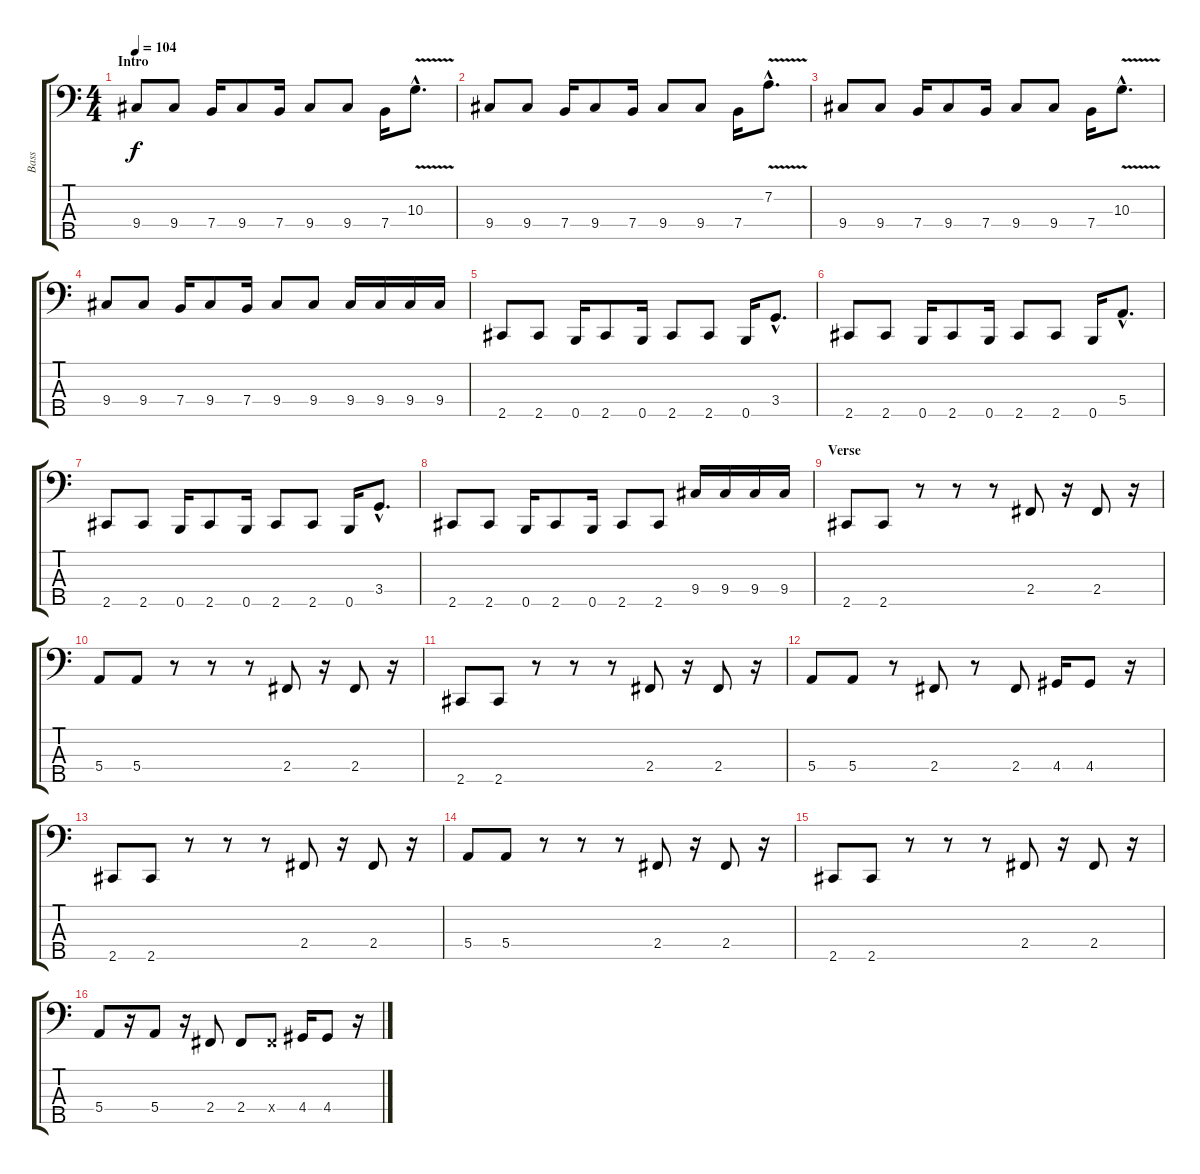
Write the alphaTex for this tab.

\track ("Bass" "Bass") {instrument electricbasspick}
\staff {score tabs}
\tuning (G2 D2 A1 E1 B0) {hide}
\ts (4 4)
\section ("" "Intro")
\tempo 104
\clef f4
\ks c
9.4.8{dy f volume 5 balance 0 instrument electricbasspick} 9.4.8 7.4.16{volume 10 balance 16} 9.4.8 7.4.16 9.4.8 9.4.8 7.4.16 10.3{v hac}.8{d} |
9.4.8{balance 0} 9.4.8 7.4.16 9.4.8 7.4.16 9.4.8 9.4.8 7.4.16 7.2{v hac}.8{d} |
9.4.8{volume 13 balance 16} 9.4.8 7.4.16 9.4.8 7.4.16 9.4.8 9.4.8 7.4.16 10.3{v hac}.8{d} |
9.4.8{balance 0} 9.4.8 7.4.16 9.4.8 7.4.16 9.4.8 9.4.8 9.4.16 9.4.16 9.4.16 9.4.16 |
2.5.8{balance 8} 2.5.8 0.5.16 2.5.8 0.5.16 2.5.8 2.5.8 0.5.16 3.4{hac}.8{d} |
2.5.8 2.5.8 0.5.16 2.5.8 0.5.16 2.5.8 2.5.8 0.5.16 5.4{hac}.8{d} |
2.5.8 2.5.8 0.5.16 2.5.8 0.5.16 2.5.8 2.5.8 0.5.16 3.4{hac}.8{d} |
2.5.8 2.5.8 0.5.16 2.5.8 0.5.16 2.5.8 2.5.8 9.4.16 9.4.16 9.4.16 9.4.16 |
\section ("" "Verse")
2.5.8 2.5.8 r.8 r.8 r.8 2.4.8 r.16 2.4.8 r.16 |
5.4.8 5.4.8 r.8 r.8 r.8 2.4.8 r.16 2.4.8 r.16 |
2.5.8 2.5.8 r.8 r.8 r.8 2.4.8 r.16 2.4.8 r.16 |
5.4.8 5.4.8 r.8 2.4.8 r.8 2.4.8 4.4.16 4.4.8 r.16 |
2.5.8 2.5.8 r.8 r.8 r.8 2.4.8 r.16 2.4.8 r.16 |
5.4.8 5.4.8 r.8 r.8 r.8 2.4.8 r.16 2.4.8 r.16 |
2.5.8 2.5.8 r.8 r.8 r.8 2.4.8 r.16 2.4.8 r.16 |
5.4.8 r.16 5.4.8 r.16 2.4.8 2.4.8 2.4{x}.8 4.4.16 4.4.8 r.16
